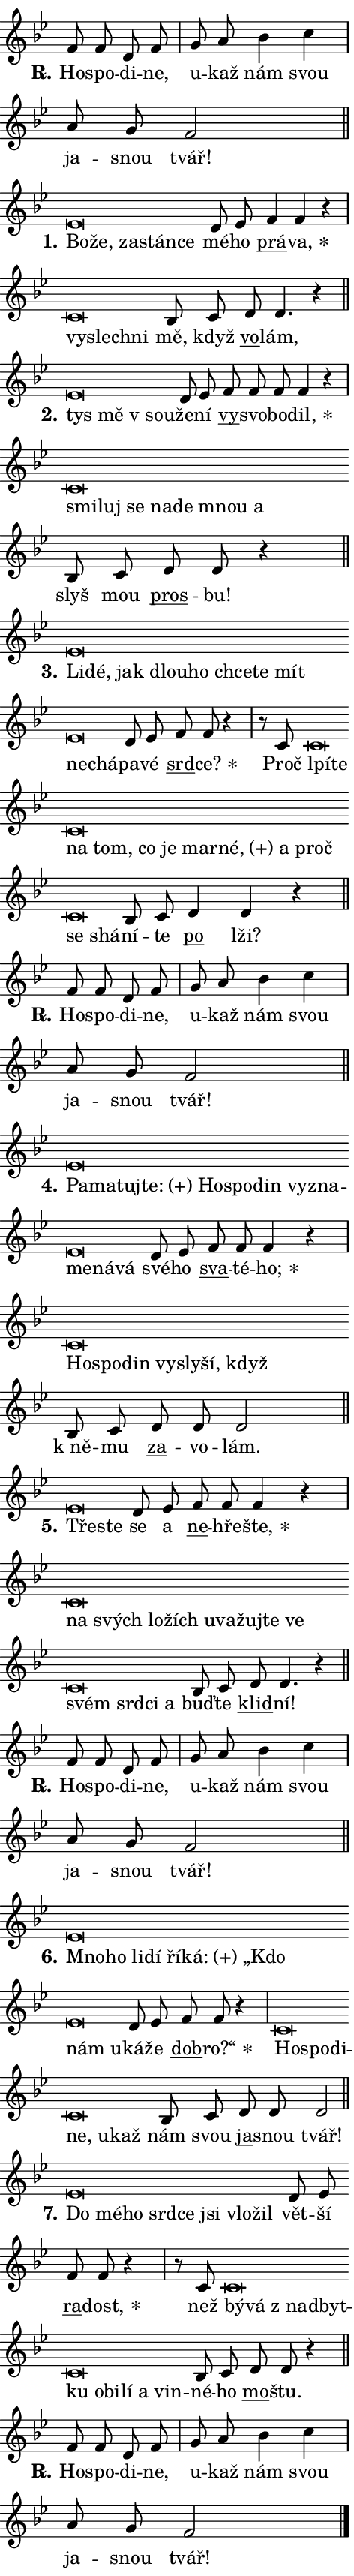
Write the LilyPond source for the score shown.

\version "2.24.0"
\header { tagline = "" }
\paper {
  indent = 0\cm
  top-margin = 0\cm
  right-margin = 0.13\cm % to fit lyric hyphens
  bottom-margin = 0\cm
  left-margin = 0\cm
  paper-width = 8\cm
  page-breaking = #ly:one-page-breaking
  system-system-spacing.basic-distance = #11
  score-system-spacing.basic-distance = #11
  ragged-last = ##f
}


%% Author: Thomas Morley
%% https://lists.gnu.org/archive/html/lilypond-user/2020-05/msg00002.html
#(define (line-position grob)
"Returns position of @var[grob} in current system:
   @code{'start}, if at first time-step
   @code{'end}, if at last time-step
   @code{'middle} otherwise
"
  (let* ((col (ly:item-get-column grob))
         (ln (ly:grob-object col 'left-neighbor))
         (rn (ly:grob-object col 'right-neighbor))
         (col-to-check-left (if (ly:grob? ln) ln col))
         (col-to-check-right (if (ly:grob? rn) rn col))
         (break-dir-left
           (and
             (ly:grob-property col-to-check-left 'non-musical #f)
             (ly:item-break-dir col-to-check-left)))
         (break-dir-right
           (and
             (ly:grob-property col-to-check-right 'non-musical #f)
             (ly:item-break-dir col-to-check-right))))
        (cond ((eqv? 1 break-dir-left) 'start)
              ((eqv? -1 break-dir-right) 'end)
              (else 'middle))))

#(define (tranparent-at-line-position vctor)
  (lambda (grob)
  "Relying on @code{line-position} select the relevant enry from @var{vctor}.
Used to determine transparency,"
    (case (line-position grob)
      ((end) (not (vector-ref vctor 0)))
      ((middle) (not (vector-ref vctor 1)))
      ((start) (not (vector-ref vctor 2))))))

noteHeadBreakVisibility =
#(define-music-function (break-visibility)(vector?)
"Makes @code{NoteHead}s transparent relying on @var{break-visibility}"
#{
  \override NoteHead.transparent =
    #(tranparent-at-line-position break-visibility)
#})

#(define delete-ledgers-for-transparent-note-heads
  (lambda (grob)
    "Reads whether a @code{NoteHead} is transparent.
If so this @code{NoteHead} is removed from @code{'note-heads} from
@var{grob}, which is supposed to be @code{LedgerLineSpanner}.
As a result ledgers are not printed for this @code{NoteHead}"
    (let* ((nhds-array (ly:grob-object grob 'note-heads))
           (nhds-list
             (if (ly:grob-array? nhds-array)
                 (ly:grob-array->list nhds-array)
                 '()))
           ;; Relies on the transparent-property being done before
           ;; Staff.LedgerLineSpanner.after-line-breaking is executed.
           ;; This is fragile ...
           (to-keep
             (remove
               (lambda (nhd)
                 (ly:grob-property nhd 'transparent #f))
               nhds-list)))
      ;; TODO find a better method to iterate over grob-arrays, similiar
      ;; to filter/remove etc for lists
      ;; For now rebuilt from scratch
      (set! (ly:grob-object grob 'note-heads)  '())
      (for-each
        (lambda (nhd)
          (ly:pointer-group-interface::add-grob grob 'note-heads nhd))
        to-keep))))

squashNotes = {
  \override NoteHead.X-extent = #'(-0.2 . 0.2)
  \override NoteHead.Y-extent = #'(-0.75 . 0)
  \override NoteHead.stencil =
    #(lambda (grob)
       (let ((pos (ly:grob-property grob 'staff-position)))
         (begin
           (if (< pos -7) (display "ERROR: Lower brevis then expected\n") (display ""))
           (if (<= pos -6) ly:text-interface::print ly:note-head::print))))
}
unSquashNotes = {
  \revert NoteHead.X-extent
  \revert NoteHead.Y-extent
  \revert NoteHead.stencil
}

hideNotes = \noteHeadBreakVisibility #begin-of-line-visible
unHideNotes = \noteHeadBreakVisibility #all-visible

% work-around for resetting accidentals
% https://lilypond.org/doc/v2.23/Documentation/notation/displaying-rhythms#unmetered-music
cadenzaMeasure = {
  \cadenzaOff
  \partial 1024 s1024
  \cadenzaOn
}

#(define-markup-command (accent layout props text) (markup?)
  "Underline accented syllable"
  (interpret-markup layout props
    #{\markup \override #'(offset . 4.3) \underline { #text }#}))

responsum = \markup \concat {
  "R" \hspace #-1.05 \path #0.1 #'((moveto 0 0.07) (lineto 0.9 0.8)) \hspace #0.05 "."
}

spaceSize = #0.6828661417322834 % exact space size for TeX Gyre Schola

\layout {
  \context {
    \Staff
    \remove "Time_signature_engraver"
    \override LedgerLineSpanner.after-line-breaking = #delete-ledgers-for-transparent-note-heads
  }
  \context {
    \Lyrics {
      \override LyricSpace.minimum-distance = \spaceSize
      \override LyricText.font-name = #"TeX Gyre Schola"
      \override LyricText.font-size = 1
      \override StanzaNumber.font-name = #"TeX Gyre Schola Bold"
      \override StanzaNumber.font-size = 1
    }
  }
  \context {
    \Score 
    \override NoteHead.text =
      #(lambda (grob) 
        (let ((pos (ly:grob-property grob 'staff-position)))
          #{\markup {
            \combine
              \halign #-0.55 \raise #(if (= pos -6) 0 0.5) \override #'(thickness . 2) \draw-line #'(3.2 . 0)
              \musicglyph "noteheads.sM1"
          }#}))
  }
}

% magnetic-lyrics.ily
%
%   written by
%     Jean Abou Samra <jean@abou-samra.fr>
%     Werner Lemberg <wl@gnu.org>
%
%   adapted by
%     Jiri Hon <jiri.hon@gmail.com>
%
% Version 2022-Apr-15

% https://www.mail-archive.com/lilypond-user@gnu.org/msg149350.html

#(define (Left_hyphen_pointer_engraver context)
   "Collect syllable-hyphen-syllable occurrences in lyrics and store
them in properties.  This engraver only looks to the left.  For
example, if the lyrics input is @code{foo -- bar}, it does the
following.

@itemize @bullet
@item
Set the @code{text} property of the @code{LyricHyphen} grob between
@q{foo} and @q{bar} to @code{foo}.

@item
Set the @code{left-hyphen} property of the @code{LyricText} grob with
text @q{foo} to the @code{LyricHyphen} grob between @q{foo} and
@q{bar}.
@end itemize

Use this auxiliary engraver in combination with the
@code{lyric-@/text::@/apply-@/magnetic-@/offset!} hook."
   (let ((hyphen #f)
         (text #f))
     (make-engraver
      (acknowledgers
       ((lyric-syllable-interface engraver grob source-engraver)
        (set! text grob)))
      (end-acknowledgers
       ((lyric-hyphen-interface engraver grob source-engraver)
        ;(when (not (grob::has-interface grob 'lyric-space-interface))
          (set! hyphen grob)));)
      ((stop-translation-timestep engraver)
       (when (and text hyphen)
         (ly:grob-set-object! text 'left-hyphen hyphen))
       (set! text #f)
       (set! hyphen #f)))))

#(define (lyric-text::apply-magnetic-offset! grob)
   "If the space between two syllables is less than the value in
property @code{LyricText@/.details@/.squash-threshold}, move the right
syllable to the left so that it gets concatenated with the left
syllable.

Use this function as a hook for
@code{LyricText@/.after-@/line-@/breaking} if the
@code{Left_@/hyphen_@/pointer_@/engraver} is active."
   (let ((hyphen (ly:grob-object grob 'left-hyphen #f)))
     (when hyphen
       (let ((left-text (ly:spanner-bound hyphen LEFT)))
         (when (grob::has-interface left-text 'lyric-syllable-interface)
           (let* ((common (ly:grob-common-refpoint grob left-text X))
                  (this-x-ext (ly:grob-extent grob common X))
                  (left-x-ext
                   (begin
                     ;; Trigger magnetism for left-text.
                     (ly:grob-property left-text 'after-line-breaking)
                     (ly:grob-extent left-text common X)))
                  ;; `delta` is the gap width between two syllables.
                  (delta (- (interval-start this-x-ext)
                            (interval-end left-x-ext)))
                  (details (ly:grob-property grob 'details))
                  (threshold (assoc-get 'squash-threshold details 0.2)))
             (when (< delta threshold)
               (let* (;; We have to manipulate the input text so that
                      ;; ligatures crossing syllable boundaries are not
                      ;; disabled.  For languages based on the Latin
                      ;; script this is essentially a beautification.
                      ;; However, for non-Western scripts it can be a
                      ;; necessity.
                      (lt (ly:grob-property left-text 'text))
                      (rt (ly:grob-property grob 'text))
                      (is-space (grob::has-interface hyphen 'lyric-space-interface))
                      (space (if is-space " " ""))
                      (extra-delta (if is-space spaceSize 0))
                      ;; Append new syllable.
                      (ltrt-space (if (and (string? lt) (string? rt))
                                (string-append lt space rt)
                                (make-concat-markup (list lt space rt))))
                      ;; Right-align `ltrt` to the right side.
                      (ltrt-space-markup (grob-interpret-markup
                               grob
                               (make-translate-markup
                                (cons (interval-length this-x-ext) 0)
                                (make-right-align-markup ltrt-space)))))
                 (begin
                   ;; Don't print `left-text`.
                   (ly:grob-set-property! left-text 'stencil #f)
                   ;; Set text and stencil (which holds all collected
                   ;; syllables so far) and shift it to the left.
                   (ly:grob-set-property! grob 'text ltrt-space)
                   (ly:grob-set-property! grob 'stencil ltrt-space-markup)
                   (ly:grob-translate-axis! grob (- (- delta extra-delta)) X))))))))))


#(define (lyric-hyphen::displace-bounds-first grob)
   ;; Make very sure this callback isn't triggered too early.
   (let ((left (ly:spanner-bound grob LEFT))
         (right (ly:spanner-bound grob RIGHT)))
     (ly:grob-property left 'after-line-breaking)
     (ly:grob-property right 'after-line-breaking)
     (ly:lyric-hyphen::print grob)))

squashThreshold = #0.4

\layout {
  \context {
    \Lyrics
    \consists #Left_hyphen_pointer_engraver
    \override LyricText.after-line-breaking =
      #lyric-text::apply-magnetic-offset!
    \override LyricHyphen.stencil = #lyric-hyphen::displace-bounds-first
    \override LyricText.details.squash-threshold = \squashThreshold
    \override LyricHyphen.minimum-distance = 0
    \override LyricHyphen.minimum-length = \squashThreshold
  }
}

squashText = \override LyricText.details.squash-threshold = 9999
unSquashText = \override LyricText.details.squash-threshold = \squashThreshold

leftText = \override LyricText.self-alignment-X = #LEFT
unLeftText = \revert LyricText.self-alignment-X

starOffset = #(lambda (grob) 
                (let ((x_offset (ly:self-alignment-interface::aligned-on-x-parent grob)))
                  (if (= x_offset 0) 0 (+ x_offset 1.2))))

star = #(define-music-function (syllable)(string?)
"Append star separator at the end of a syllable"
#{
  \once \override LyricText.X-offset = #starOffset
  \lyricmode { \markup {
    #syllable
    \override #'((font-name . "TeX Gyre Schola Bold")) \hspace #0.2 \lower #0.65 \larger "*"
  } }
#})

starAccent = #(define-music-function (syllable)(string?)
"Append star separator at the end of a syllable and make accent"
#{
  \once \override LyricText.X-offset = #starOffset
  \lyricmode { \markup {
    \accent #syllable
    \override #'((font-name . "TeX Gyre Schola Bold")) \hspace #0.2 \lower #0.65 \larger "*"
  } }
#})

breath = #(define-music-function (syllable)(string?)
"Append breathing indicator at the end of a syllable"
#{
  \lyricmode { \markup { #syllable "+" } }
#})

optionalBreath = #(define-music-function (syllable)(string?)
"Append optional breathing indicator at the end of a syllable"
#{
  \lyricmode { \markup { #syllable "(+)" } }
#})


\score {
    <<
        \new Voice = "melody" { \cadenzaOn \key bes \major \relative { f'8 f d f \cadenzaMeasure \bar "|" g a bes4 c \cadenzaMeasure \bar "|" a8 g f2 \cadenzaMeasure \bar "||" \break } }
        \new Lyrics \lyricsto "melody" { \lyricmode { \set stanza = \responsum
Ho -- spo -- di -- ne, u -- kaž nám svou ja -- snou tvář! } }
    >>
    \layout {}
}

\score {
    <<
        \new Voice = "melody" { \cadenzaOn \key bes \major \relative { \squashNotes es'\breve*1/16 \hideNotes \breve*1/16 \bar "" \breve*1/16 \bar "" \breve*1/16 \breve*1/16 \bar "" \unHideNotes \unSquashNotes d8 es \bar "" f4 f r \cadenzaMeasure \bar "|" \squashNotes c\breve*1/16 \hideNotes \breve*1/16 \breve*1/16 \bar "" \unHideNotes \unSquashNotes bes8 c \bar "" d8 d4. r4 \cadenzaMeasure \bar "||" \break } }
        \new Lyrics \lyricsto "melody" { \lyricmode { \set stanza = "1."
\leftText Bo -- \squashText že, za -- stán -- ce \unLeftText \unSquashText mé -- ho \markup \accent prá -- \star va, \leftText vy -- \squashText slech -- ni \unLeftText \unSquashText mě, když \markup \accent vo -- lám, } }
    >>
    \layout {}
}

\score {
    <<
        \new Voice = "melody" { \cadenzaOn \key bes \major \relative { \squashNotes es'\breve*1/16 \hideNotes \breve*1/16 \breve*1/16 \bar "" \unHideNotes \unSquashNotes d8 es \bar "" f f f f4 r \cadenzaMeasure \bar "|" \squashNotes c\breve*1/16 \hideNotes \breve*1/16 \bar "" \breve*1/16 \bar "" \breve*1/16 \bar "" \breve*1/16 \bar "" \breve*1/16 \breve*1/16 \bar "" \unHideNotes \unSquashNotes bes8 c \bar "" d8 d r4 \cadenzaMeasure \bar "||" \break } }
        \new Lyrics \lyricsto "melody" { \lyricmode { \set stanza = "2."
\leftText tys \squashText mě "v sou" -- \unLeftText \unSquashText že -- ní \markup \accent vy -- svo -- bo -- \star dil, \leftText smi -- \squashText luj se na -- de mnou a \unLeftText \unSquashText slyš mou \markup \accent pros -- bu! } }
    >>
    \layout {}
}

\score {
    <<
        \new Voice = "melody" { \cadenzaOn \key bes \major \relative { \squashNotes es'\breve*1/16 \hideNotes \breve*1/16 \bar "" \breve*1/16 \bar "" \breve*1/16 \bar "" \breve*1/16 \bar "" \breve*1/16 \bar "" \breve*1/16 \bar "" \breve*1/16 \bar "" \breve*1/16 \breve*1/16 \bar "" \unHideNotes \unSquashNotes d8 es \bar "" f f r4 \cadenzaMeasure \bar "|" r8 c \squashNotes c\breve*1/16 \hideNotes \breve*1/16 \bar "" \breve*1/16 \bar "" \breve*1/16 \bar "" \breve*1/16 \bar "" \breve*1/16 \bar "" \breve*1/16 \bar "" \breve*1/16 \bar "" \breve*1/16 \bar "" \breve*1/16 \bar "" \breve*1/16 \breve*1/16 \bar "" \unHideNotes \unSquashNotes bes8 c \bar "" d4 d4 r \cadenzaMeasure \bar "||" \break } }
        \new Lyrics \lyricsto "melody" { \lyricmode { \set stanza = "3."
\leftText Li -- \squashText dé, jak dlou -- ho chce -- te mít ne -- chá -- \unLeftText \unSquashText pa -- vé \markup \accent srd -- \star ce? Proč \leftText lpí -- \squashText te na tom, co je mar -- \optionalBreath né, a proč se shá -- \unLeftText \unSquashText ní -- te \markup \accent po lži? } }
    >>
    \layout {}
}

\score {
    <<
        \new Voice = "melody" { \cadenzaOn \key bes \major \relative { f'8 f d f \cadenzaMeasure \bar "|" g a bes4 c \cadenzaMeasure \bar "|" a8 g f2 \cadenzaMeasure \bar "||" \break } }
        \new Lyrics \lyricsto "melody" { \lyricmode { \set stanza = \responsum
Ho -- spo -- di -- ne, u -- kaž nám svou ja -- snou tvář! } }
    >>
    \layout {}
}

\score {
    <<
        \new Voice = "melody" { \cadenzaOn \key bes \major \relative { \squashNotes es'\breve*1/16 \hideNotes \breve*1/16 \bar "" \breve*1/16 \bar "" \breve*1/16 \bar "" \breve*1/16 \bar "" \breve*1/16 \bar "" \breve*1/16 \bar "" \breve*1/16 \bar "" \breve*1/16 \bar "" \breve*1/16 \bar "" \breve*1/16 \breve*1/16 \bar "" \unHideNotes \unSquashNotes d8 es \bar "" f f f4 r \cadenzaMeasure \bar "|" \squashNotes c\breve*1/16 \hideNotes \breve*1/16 \bar "" \breve*1/16 \bar "" \breve*1/16 \bar "" \breve*1/16 \bar "" \breve*1/16 \breve*1/16 \bar "" \unHideNotes \unSquashNotes bes8 c \bar "" d d d2 \cadenzaMeasure \bar "||" \break } }
        \new Lyrics \lyricsto "melody" { \lyricmode { \set stanza = "4."
\leftText Pa -- \squashText ma -- tuj -- \optionalBreath te: Ho -- spo -- din vy -- zna -- me -- ná -- vá \unLeftText \unSquashText své -- ho \markup \accent sva -- té -- \star ho; \leftText Ho -- \squashText spo -- din vy -- sly -- ší, když \unLeftText \unSquashText "k ně" -- mu \markup \accent za -- vo -- lám. } }
    >>
    \layout {}
}

\score {
    <<
        \new Voice = "melody" { \cadenzaOn \key bes \major \relative { \squashNotes es'\breve*1/16 \hideNotes \breve*1/16 \bar "" \unHideNotes \unSquashNotes d8 es \bar "" f f f4 r \cadenzaMeasure \bar "|" \squashNotes c\breve*1/16 \hideNotes \breve*1/16 \bar "" \breve*1/16 \bar "" \breve*1/16 \bar "" \breve*1/16 \bar "" \breve*1/16 \bar "" \breve*1/16 \bar "" \breve*1/16 \bar "" \breve*1/16 \bar "" \breve*1/16 \bar "" \breve*1/16 \bar "" \breve*1/16 \breve*1/16 \bar "" \unHideNotes \unSquashNotes bes8 c \bar "" d d4. r4 \cadenzaMeasure \bar "||" \break } }
        \new Lyrics \lyricsto "melody" { \lyricmode { \set stanza = "5."
\leftText Tře -- \squashText ste \unLeftText \unSquashText se a \markup \accent ne -- hře -- \star šte, \leftText na \squashText svých lo -- žích u -- va -- žuj -- te ve svém srd -- ci a \unLeftText \unSquashText buď -- te \markup \accent klid -- ní! } }
    >>
    \layout {}
}

\score {
    <<
        \new Voice = "melody" { \cadenzaOn \key bes \major \relative { f'8 f d f \cadenzaMeasure \bar "|" g a bes4 c \cadenzaMeasure \bar "|" a8 g f2 \cadenzaMeasure \bar "||" \break } }
        \new Lyrics \lyricsto "melody" { \lyricmode { \set stanza = \responsum
Ho -- spo -- di -- ne, u -- kaž nám svou ja -- snou tvář! } }
    >>
    \layout {}
}

\score {
    <<
        \new Voice = "melody" { \cadenzaOn \key bes \major \relative { \squashNotes es'\breve*1/16 \hideNotes \breve*1/16 \bar "" \breve*1/16 \bar "" \breve*1/16 \bar "" \breve*1/16 \bar "" \breve*1/16 \bar "" \breve*1/16 \bar "" \breve*1/16 \breve*1/16 \bar "" \unHideNotes \unSquashNotes d8 es \bar "" f f r4 \cadenzaMeasure \bar "|" \squashNotes c\breve*1/16 \hideNotes \breve*1/16 \bar "" \breve*1/16 \bar "" \breve*1/16 \bar "" \breve*1/16 \breve*1/16 \bar "" \unHideNotes \unSquashNotes bes8 c \bar "" d d d2 \cadenzaMeasure \bar "||" \break } }
        \new Lyrics \lyricsto "melody" { \lyricmode { \set stanza = "6."
\leftText Mno -- \squashText ho li -- dí ří -- \optionalBreath ká: „Kdo nám u -- \unLeftText \unSquashText ká -- že \markup \accent dob -- \star ro?“ \leftText Ho -- \squashText spo -- di -- ne, u -- kaž \unLeftText \unSquashText nám svou \markup \accent ja -- snou tvář! } }
    >>
    \layout {}
}

\score {
    <<
        \new Voice = "melody" { \cadenzaOn \key bes \major \relative { \squashNotes es'\breve*1/16 \hideNotes \breve*1/16 \bar "" \breve*1/16 \bar "" \breve*1/16 \bar "" \breve*1/16 \bar "" \breve*1/16 \bar "" \breve*1/16 \breve*1/16 \bar "" \unHideNotes \unSquashNotes d8 es \bar "" f f r4 \cadenzaMeasure \bar "|" r8 c8 \squashNotes c\breve*1/16 \hideNotes \breve*1/16 \bar "" \breve*1/16 \bar "" \breve*1/16 \bar "" \breve*1/16 \bar "" \breve*1/16 \bar "" \breve*1/16 \bar "" \breve*1/16 \bar "" \breve*1/16 \breve*1/16 \bar "" \unHideNotes \unSquashNotes bes8 c \bar "" d8 d r4 \cadenzaMeasure \bar "||" \break } }
        \new Lyrics \lyricsto "melody" { \lyricmode { \set stanza = "7."
\leftText Do \squashText mé -- ho srd -- ce jsi vlo -- žil \unLeftText \unSquashText vět -- ší \markup \accent ra -- \star dost, než \leftText bý -- \squashText vá "z nad" -- byt -- ku o -- bi -- lí a vin -- \unLeftText \unSquashText né -- ho \markup \accent mo -- štu. } }
    >>
    \layout {}
}

\score {
    <<
        \new Voice = "melody" { \cadenzaOn \key bes \major \relative { f'8 f d f \cadenzaMeasure \bar "|" g a bes4 c \cadenzaMeasure \bar "|" a8 g f2 \cadenzaMeasure \bar "||" \break } \bar "|." }
        \new Lyrics \lyricsto "melody" { \lyricmode { \set stanza = \responsum
Ho -- spo -- di -- ne, u -- kaž nám svou ja -- snou tvář! } }
    >>
    \layout {}
}
